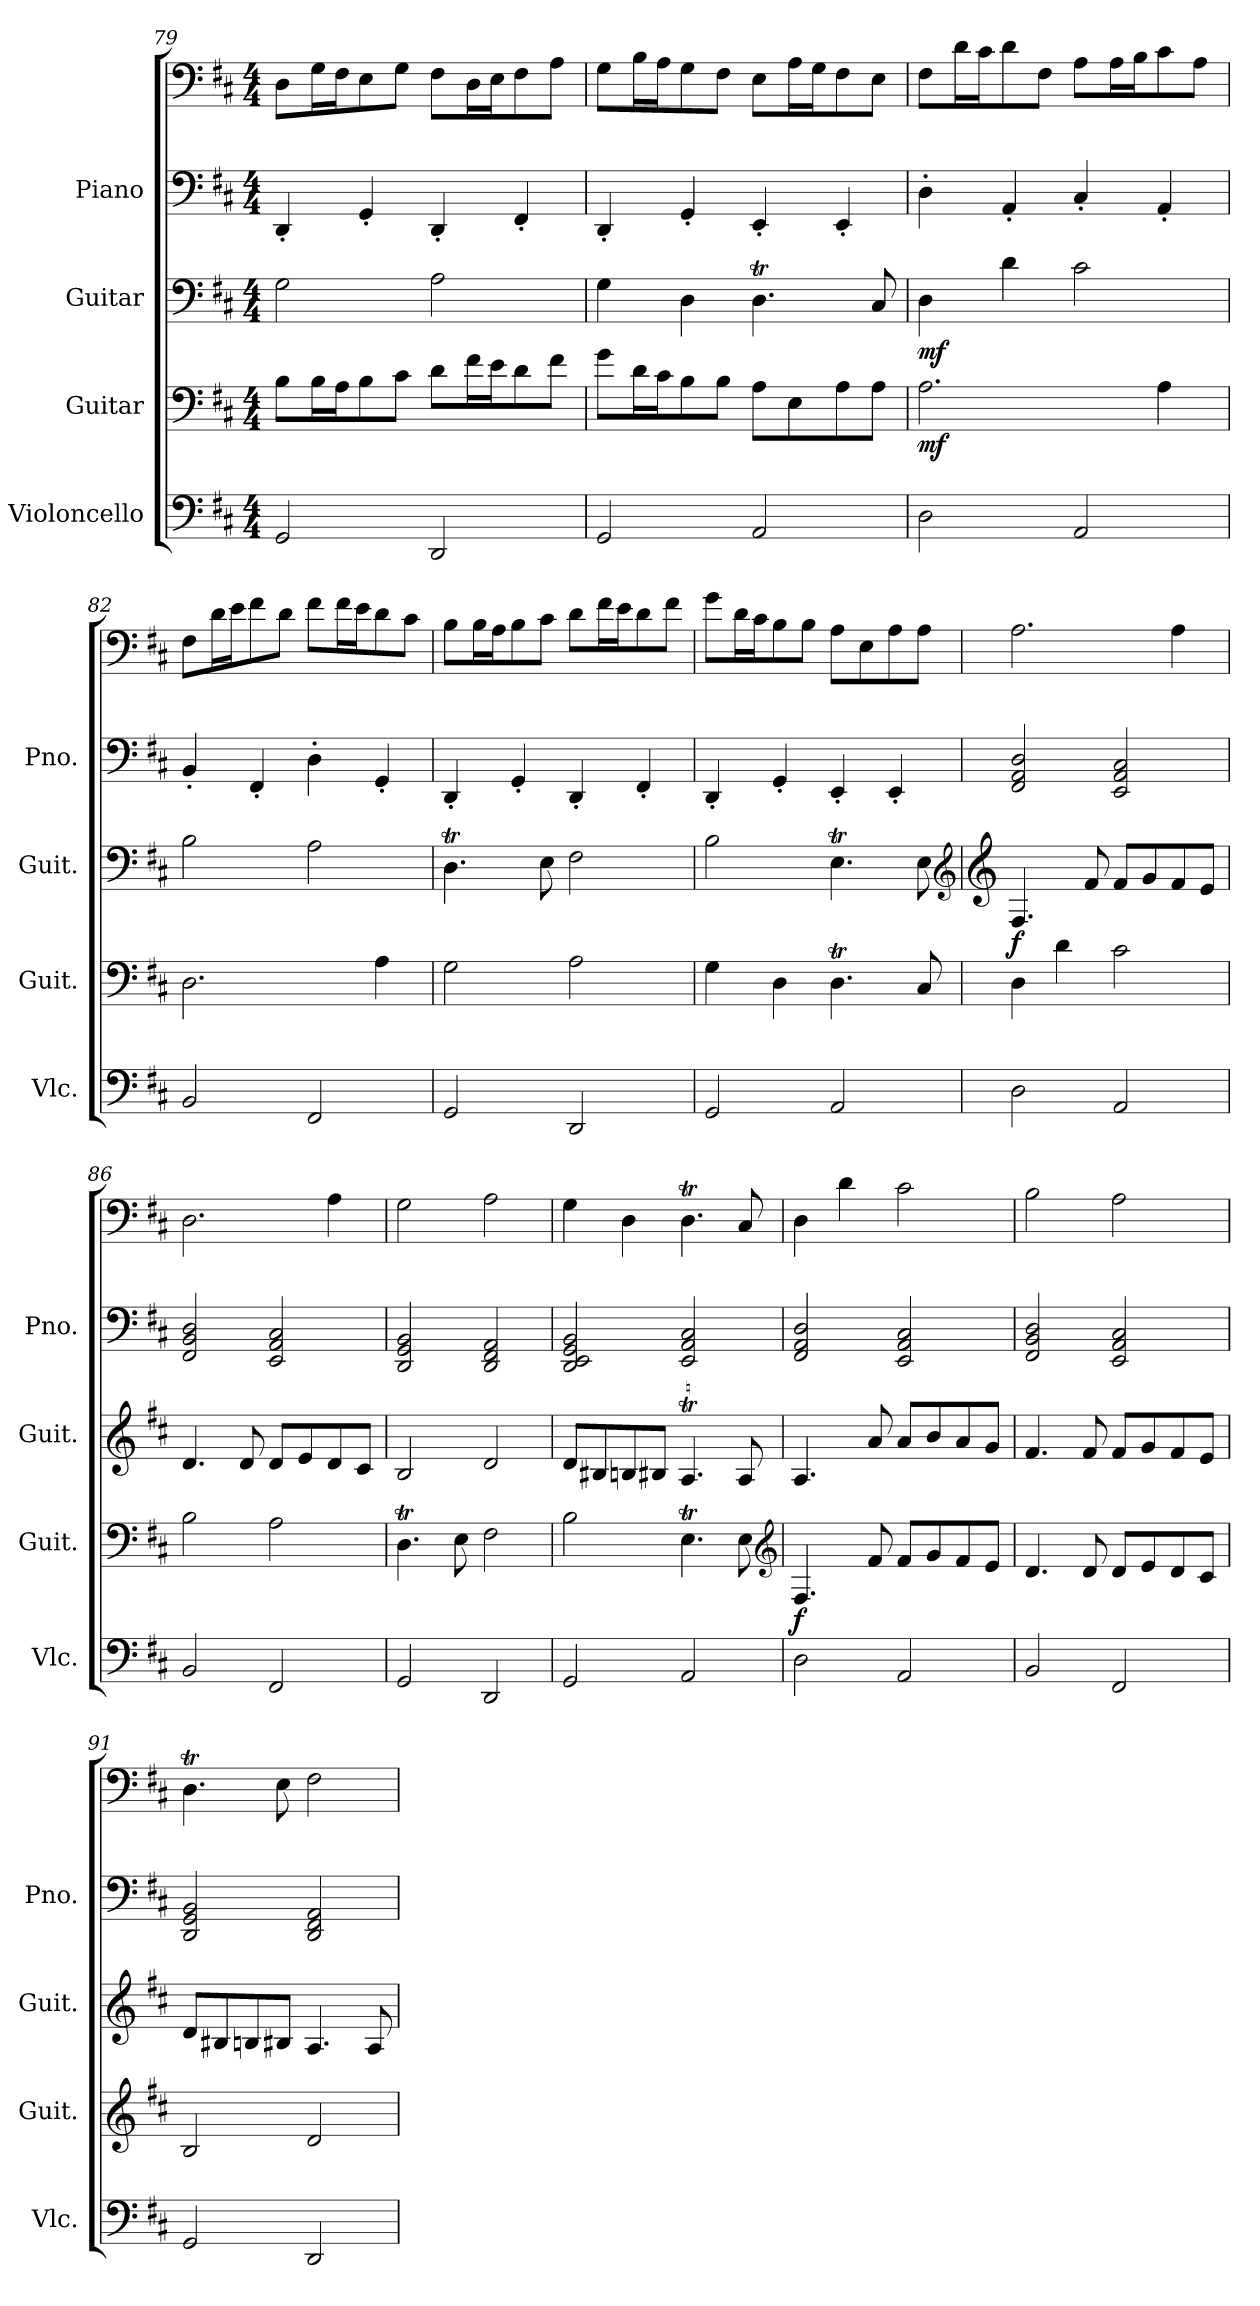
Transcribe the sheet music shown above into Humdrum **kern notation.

**kern	**kern	**dynam	**kern	**dynam	**kern	**kern	**dynam
*part4	*part3	*part3	*part2	*part2	*part1	*part1	*part1
*staff5	*staff4	*staff4	*staff3	*staff3	*staff2	*staff1	*staff1/2
*I"Violoncello	*I"Guitar	*	*I"Guitar	*	*I"Piano	*	*
*I'Vlc.	*I'Guit.	*	*I'Guit.	*	*I'Pno.	*	*
*clefF4	*clefF4	*	*clefF4	*	*clefF4	*clefF4	*
*k[f#c#]	*k[f#c#]	*	*k[f#c#]	*	*k[f#c#]	*k[f#c#]	*
*D:	*D:	*	*D:	*	*D:	*D:	*
*M4/4	*M4/4	*	*M4/4	*	*M4/4	*M4/4	*
=79	=79	=79	=79	=79	=79	=79	=79
2GG/	8B\L	.	2G\	.	4DD'/	8D\L	.
.	16B\L	.	.	.	.	16G\L	.
.	16A\J	.	.	.	.	16F#\J	.
.	8B\	.	.	.	4GG'/	8E\	.
.	8c#\J	.	.	.	.	8G\J	.
2DD/	8d\L	.	2A\	.	4DD'/	8F#\L	.
.	16f#\L	.	.	.	.	16D\L	.
.	16e\J	.	.	.	.	16E\J	.
.	8d\	.	.	.	4FF#'/	8F#\	.
.	8f#\J	.	.	.	.	8A\J	.
=80	=80	=80	=80	=80	=80	=80	=80
2GG/	8g\L	.	4G\	.	4DD'/	8G\L	.
.	16d\L	.	.	.	.	16B\L	.
.	16c#\J	.	.	.	.	16A\J	.
.	8B\	.	4D\	.	4GG'/	8G\	.
.	8B\J	.	.	.	.	8F#\J	.
2AA/	8A\L	.	4.DT\	.	4EE'/	8E\L	.
.	8E\	.	.	.	.	16A\L	.
.	.	.	.	.	.	16G\J	.
.	8A\	.	.	.	4EE'/	8F#\	.
.	8A\J	.	8C#/	.	.	8E\J	.
!!LO:PB:g=z
=81	=81	=81	=81	=81	=81	=81	=81
!	!	!LO:DY:b	!	!LO:DY:b	!	!	!
2D\	2.A\	mf	4D\	mf	4D'\	8F#\L	.
.	.	.	.	.	.	16d\L	.
.	.	.	.	.	.	16c#\J	.
.	.	.	4d\	.	4AA'/	8d\	.
.	.	.	.	.	.	8F#\J	.
2AA/	.	.	2c#\	.	4C#'/	8A\L	.
.	.	.	.	.	.	16A\L	.
.	.	.	.	.	.	16B\J	.
.	4A\	.	.	.	4AA'/	8c#\	.
.	.	.	.	.	.	8A\J	.
=82	=82	=82	=82	=82	=82	=82	=82
2BB/	2.D\	.	2B\	.	4BB'/	8F#\L	.
.	.	.	.	.	.	16d\L	.
.	.	.	.	.	.	16e\J	.
.	.	.	.	.	4FF#'/	8f#\	.
.	.	.	.	.	.	8d\J	.
2FF#/	.	.	2A\	.	4D'\	8f#\L	.
.	.	.	.	.	.	16f#\L	.
.	.	.	.	.	.	16e\J	.
.	4A\	.	.	.	4GG'/	8d\	.
.	.	.	.	.	.	8c#\J	.
=83	=83	=83	=83	=83	=83	=83	=83
2GG/	2G\	.	4.DT\	.	4DD'/	8B\L	.
.	.	.	.	.	.	16B\L	.
.	.	.	.	.	.	16A\J	.
.	.	.	.	.	4GG'/	8B\	.
.	.	.	8E\	.	.	8c#\J	.
2DD/	2A\	.	2F#\	.	4DD'/	8d\L	.
.	.	.	.	.	.	16f#\L	.
.	.	.	.	.	.	16e\J	.
.	.	.	.	.	4FF#'/	8d\	.
.	.	.	.	.	.	8f#\J	.
!!LO:PB:g=z
=84	=84	=84	=84	=84	=84	=84	=84
2GG/	4G\	.	2B\	.	4DD'/	8g\L	.
.	.	.	.	.	.	16d\L	.
.	.	.	.	.	.	16c#\J	.
.	4D\	.	.	.	4GG'/	8B\	.
.	.	.	.	.	.	8B\J	.
2AA/	4.DT\	.	4.ET\	.	4EE'/	8A\L	.
.	.	.	.	.	.	8E\	.
.	.	.	.	.	4EE'/	8A\	.
.	8C#/	.	8E\	.	.	8A\J	.
*	*	*	*clefG2	*	*	*	*
!!LO:PB:g=z
=85	=85	=85	=85	=85	=85	=85	=85
*	*	*	*clefG2	*	*	*	*
!	!	!	!	!LO:DY:b	!	!	!LO:DY:b=2
!	!	!	!	!	!	!	!LO:DY:n=1:b
2D\	4D\	.	4.F#/	f	2FF#/ 2AA/ 2D/	2.A\	mf f
.	4d\	.	.	.	.	.	.
.	.	.	8f#/	.	.	.	.
2AA/	2c#\	.	8f#/L	.	2EE/ 2AA/ 2C#/	.	.
.	.	.	8g/	.	.	.	.
.	.	.	8f#/	.	.	4A\	.
.	.	.	8e/J	.	.	.	.
=86	=86	=86	=86	=86	=86	=86	=86
2BB/	2B\	.	4.d/	.	2FF#/ 2BB/ 2D/	2.D\	.
.	.	.	8d/	.	.	.	.
2FF#/	2A\	.	8d/L	.	2EE/ 2AA/ 2C#/	.	.
.	.	.	8e/	.	.	.	.
.	.	.	8d/	.	.	4A\	.
.	.	.	8c#/J	.	.	.	.
=87	=87	=87	=87	=87	=87	=87	=87
2GG/	4.DT\	.	2B/	.	2DD/ 2GG/ 2BB/	2G\	.
.	8E\	.	.	.	.	.	.
2DD/	2F#\	.	2d/	.	2DD/ 2FF#/ 2AA/	2A\	.
=88	=88	=88	=88	=88	=88	=88	=88
2GG/	2B\	.	8d/L	.	2DD/ 2EE/ 2GG/ 2BB/	4G\	.
.	.	.	8B#X/	.	.	.	.
.	.	.	8Bn/	.	.	4D\	.
.	.	.	8B#X/J	.	.	.	.
2AA/	4.ET\	.	4.AT/	.	2EE/ 2AA/ 2C#/	4.DT\	.
.	8E\	.	8A/	.	.	8C#/	.
*	*clefG2	*	*	*	*	*	*
!!LO:PB:g=z
=89	=89	=89	=89	=89	=89	=89	=89
!	!	!LO:DY:b	!	!	!	!	!
2D\	4.F#/	f	4.A/	.	2FF#/ 2AA/ 2D/	4D\	.
.	.	.	.	.	.	4d\	.
.	8f#/	.	8a/	.	.	.	.
2AA/	8f#/L	.	8a/L	.	2EE/ 2AA/ 2C#/	2c#\	.
.	8g/	.	8b/	.	.	.	.
.	8f#/	.	8a/	.	.	.	.
.	8e/J	.	8g/J	.	.	.	.
=90	=90	=90	=90	=90	=90	=90	=90
2BB/	4.d/	.	4.f#/	.	2FF#/ 2BB/ 2D/	2B\	.
.	8d/	.	8f#/	.	.	.	.
2FF#/	8d/L	.	8f#/L	.	2EE/ 2AA/ 2C#/	2A\	.
.	8e/	.	8g/	.	.	.	.
.	8d/	.	8f#/	.	.	.	.
.	8c#/J	.	8e/J	.	.	.	.
=91	=91	=91	=91	=91	=91	=91	=91
2GG/	2B/	.	8d/L	.	2DD/ 2GG/ 2BB/	4.DT\	.
.	.	.	8B#X/	.	.	.	.
.	.	.	8Bn/	.	.	.	.
.	.	.	8B#X/J	.	.	8E\	.
2DD/	2d/	.	4.A/	.	2DD/ 2FF#/ 2AA/	2F#\	.
.	.	.	8A/	.	.	.	.
=	=	=	=	=	=	=	=
*-	*-	*-	*-	*-	*-	*-	*-
